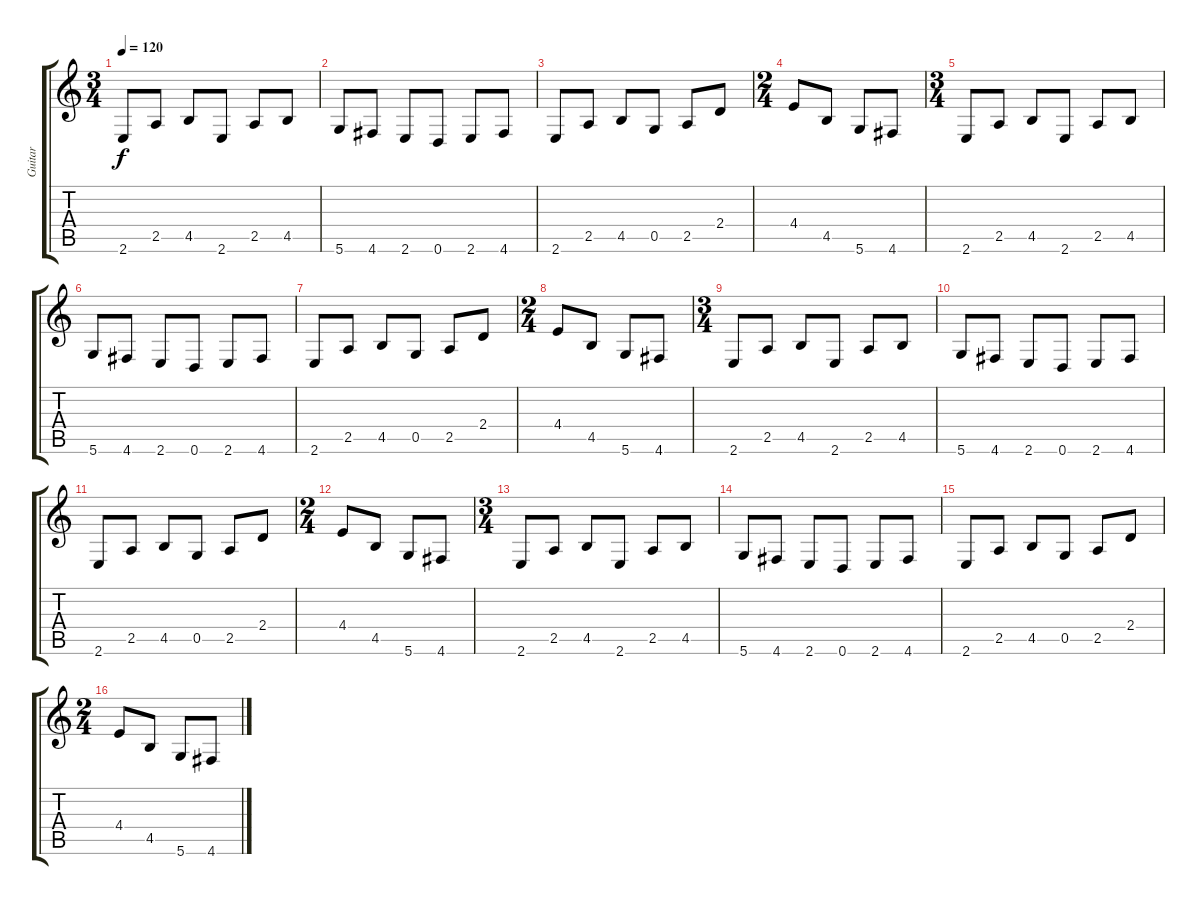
\track ("Guitar" "Guitar") {instrument distortionguitar}
\staff {score tabs}
\tuning (D4 A3 F3 C3 G2 D2) {hide}
\ts (3 4)
\tempo 120
\tempo 188
\tempo 120
\clef g2
\ks c
2.6.8{dy f instrument distortionguitar} 2.5.8 4.5.8 2.6.8 2.5.8 4.5.8 |
5.6.8 4.6.8 2.6.8 0.6.8 2.6.8 4.6.8 |
2.6.8 2.5.8 4.5.8 0.5.8 2.5.8 2.4.8 |
\ts (2 4)
4.4.8 4.5.8 5.6.8 4.6.8 |
\ts (3 4)
2.6.8 2.5.8 4.5.8 2.6.8 2.5.8 4.5.8 |
5.6.8 4.6.8 2.6.8 0.6.8 2.6.8 4.6.8 |
2.6.8 2.5.8 4.5.8 0.5.8 2.5.8 2.4.8 |
\ts (2 4)
4.4.8 4.5.8 5.6.8 4.6.8 |
\ts (3 4)
2.6.8 2.5.8 4.5.8 2.6.8 2.5.8 4.5.8 |
5.6.8 4.6.8 2.6.8 0.6.8 2.6.8 4.6.8 |
2.6.8 2.5.8 4.5.8 0.5.8 2.5.8 2.4.8 |
\ts (2 4)
4.4.8 4.5.8 5.6.8 4.6.8 |
\ts (3 4)
2.6.8 2.5.8 4.5.8 2.6.8 2.5.8 4.5.8 |
5.6.8 4.6.8 2.6.8 0.6.8 2.6.8 4.6.8 |
2.6.8 2.5.8 4.5.8 0.5.8 2.5.8 2.4.8 |
\ts (2 4)
4.4.8 4.5.8 5.6.8 4.6.8
